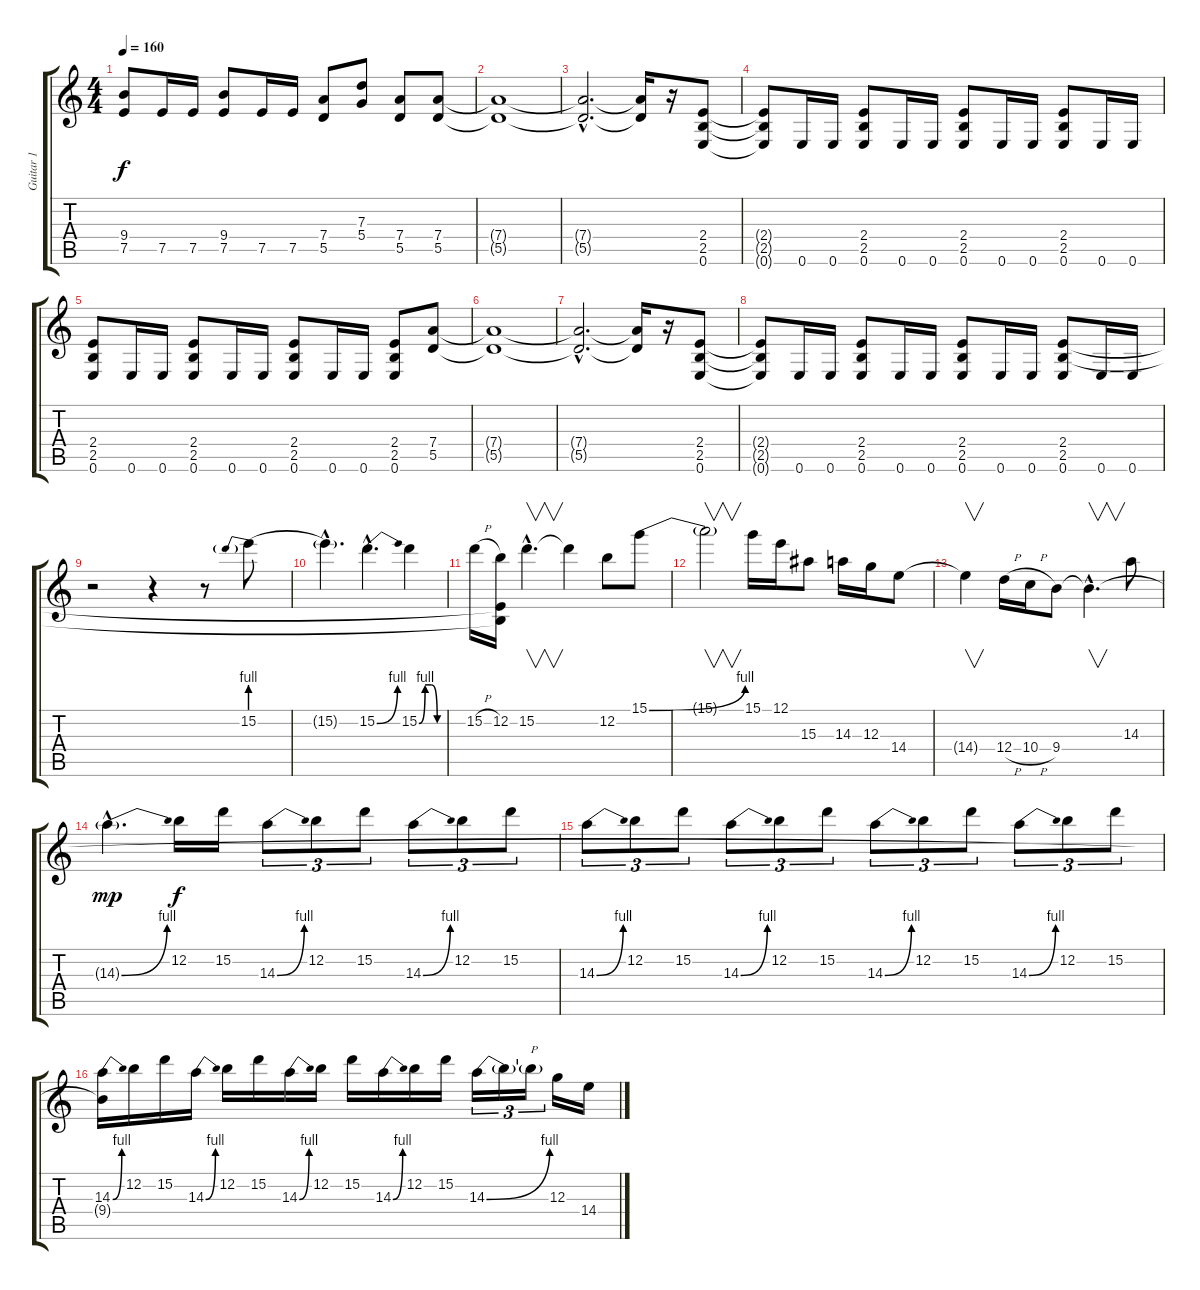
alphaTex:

\track ("Guitar 1" "Guitar 1") {instrument distortionguitar}
\staff {score tabs}
\tuning (E4 B3 G3 D3 A2 E2) {hide}
\ts (4 4)
\tempo 160
\clef g2
\ks c
(9.4 7.5).8{dy f} 7.5.16 7.5.16 (9.4 7.5).8 7.5.16 7.5.16 (7.4 5.5).8 (7.3 5.4).8 (7.4 5.5).8 (7.4 5.5).8 |
(7.4{t} 5.5{t}).1 |
(7.4{hac t} 5.5{hac t}).2{d} (7.4{t} 5.5{t}).16 r.16 (2.4 2.5 0.6).8 |
(2.4{t} 2.5{t} 0.6{t}).8 0.6.16 0.6.16 (2.4 2.5 0.6).8 0.6.16 0.6.16 (2.4 2.5 0.6).8 0.6.16 0.6.16 (2.4 2.5 0.6).8 0.6.16 0.6.16 |
(2.4 2.5 0.6).8 0.6.16 0.6.16 (2.4 2.5 0.6).8 0.6.16 0.6.16 (2.4 2.5 0.6).8 0.6.16 0.6.16 (2.4 2.5 0.6).8 (7.4 5.5).8 |
(7.4{t} 5.5{t}).1 |
(7.4{hac t} 5.5{hac t}).2{d} (7.4{t} 5.5{t}).16 r.16 (2.4 2.5 0.6).8 |
(2.4{t} 2.5{t} 0.6{t}).8 0.6.16 0.6.16 (2.4 2.5 0.6).8 0.6.16 0.6.16 (2.4 2.5 0.6).8 0.6.16 0.6.16 (2.4 2.5 0.6).8 0.6.16 0.6.16 |
r.2 r.4 r.8 15.2{be (prebend 0 4 60 4)}.8 |
15.2{hac t}.4{d} 15.2{be (bend 0 0 60 4) hac}.4{d} 15.2{be (custom 0 0 15 4 30 4 45 0 60 0)}.4 |
15.2{h}.16 (12.2 2.4{t} 2.5{t}).16 15.2{hac}.4{v d} 15.2{t}.4 12.2.8 15.1{be (bend 0 0 60 4)}.8 |
15.1{t}.2{v} 15.1.16 12.1.16 15.3.8 14.3.16 12.3.16 14.4.8 |
14.4{t}.4{v} 12.4{h}.16 10.4{h}.16 9.4.8 9.4{hac t}.4{v d} 14.3.8 |
14.3{be (bend 0 0 60 4) g hac}.4{d dy mp} 12.2.16{dy f} 15.2.16 14.3{be (bend 0 0 60 4)}.8{tu (3 2)} 12.2.8{tu (3 2)} 15.2.8{tu (3 2)} 14.3{be (bend 0 0 60 4)}.8{tu (3 2)} 12.2.8{tu (3 2)} 15.2.8{tu (3 2)} |
14.3{be (bend 0 0 60 4)}.8{tu (3 2)} 12.2.8{tu (3 2)} 15.2.8{tu (3 2)} 14.3{be (bend 0 0 60 4)}.8{tu (3 2)} 12.2.8{tu (3 2)} 15.2.8{tu (3 2)} 14.3{be (bend 0 0 60 4)}.8{tu (3 2)} 12.2.8{tu (3 2)} 15.2.8{tu (3 2)} 14.3{be (bend 0 0 60 4)}.8{tu (3 2)} 12.2.8{tu (3 2)} 15.2.8{tu (3 2)} |
(14.3{be (bend 0 0 60 4)} 9.4{t}).16 12.2.16 15.2.16 14.3{be (bend 0 0 60 4)}.16 12.2.16 15.2.16 14.3{be (bend 0 0 60 4)}.16 12.2.16 15.2.16 14.3{be (bend 0 0 60 4)}.16 12.2.16 15.2.16 14.3{be (bend 0 0 60 4)}.16{tu (3 2)} 14.3{t}.16{tu (3 2)} 14.3{t}.16{tu (3 2) txt "P"} 12.3.16 14.4.16
